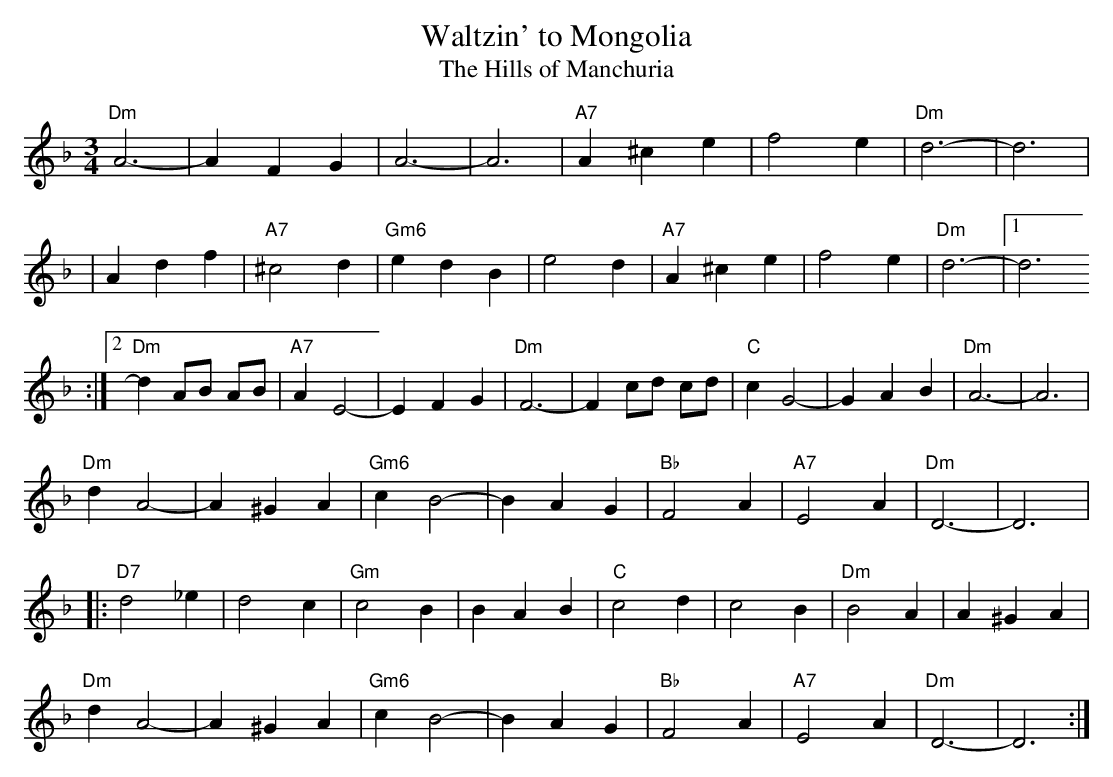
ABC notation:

X:1
T:Waltzin' to Mongolia
T:The Hills of Manchuria
M:3/4
L:1/4
K:Dm
"Dm" A3-|A F G| A3-| A3| "A7" A^ce| f2 e|"Dm" d3-|d3|
|Adf| "A7" ^c2d| "Gm6" edB| e2d| "A7" A^ce| f2 e|"Dm" d3-|1d3
:|2 "Dm" d A/2B/2  A/2B/2 |"A7" AE2-|EFG| "Dm" F3-|F c/2d/2 c/2d/2| "C" c G2-|GAB|"Dm" A3-|A3|
"Dm" dA2-|A^GA|"Gm6" cB2-|B AG|"Bb" F2A|"A7" E2A|"Dm" D3-|D3|:
"D7" d2 _e| d2 c| "Gm" c2B| BAB| "C" c2d|c2B| "Dm" B2A|A^GA|
"Dm" d A2-| A ^G A| "Gm6" c B2-| B A G| "Bb" F2A| "A7"E2A| "Dm" D3-|D3:|
